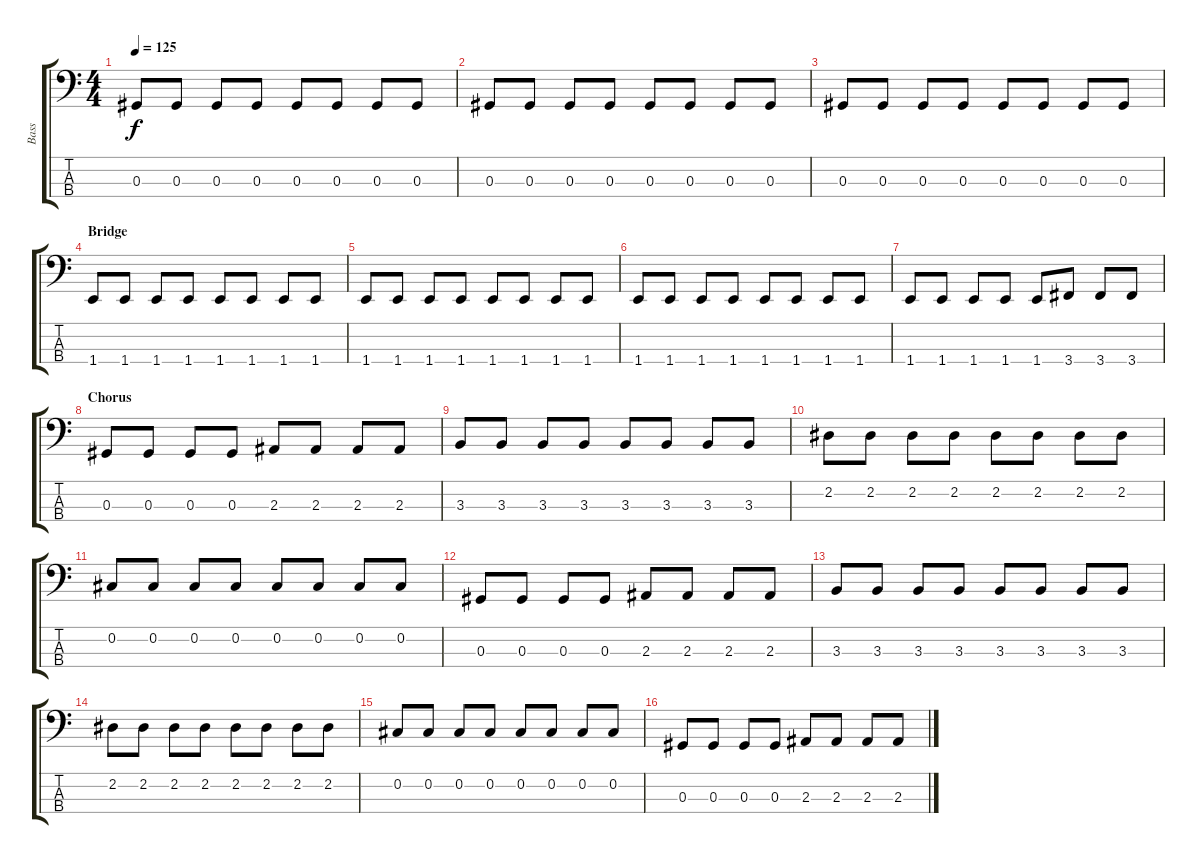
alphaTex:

\track ("Bass" "Bass") {instrument electricbassfinger}
\staff {score tabs}
\tuning (Gb2 Db2 Ab1 Eb1) {hide}
\ts (4 4)
\tempo 125
\clef f4
\ks c
0.3.8{dy f} 0.3.8 0.3.8 0.3.8 0.3.8 0.3.8 0.3.8 0.3.8 |
0.3.8 0.3.8 0.3.8 0.3.8 0.3.8 0.3.8 0.3.8 0.3.8 |
0.3.8 0.3.8 0.3.8 0.3.8 0.3.8 0.3.8 0.3.8 0.3.8 |
\section ("" "Bridge")
1.4.8 1.4.8 1.4.8 1.4.8 1.4.8 1.4.8 1.4.8 1.4.8 |
1.4.8 1.4.8 1.4.8 1.4.8 1.4.8 1.4.8 1.4.8 1.4.8 |
1.4.8 1.4.8 1.4.8 1.4.8 1.4.8 1.4.8 1.4.8 1.4.8 |
1.4.8 1.4.8 1.4.8 1.4.8 1.4.8 3.4.8 3.4.8 3.4.8 |
\section ("" "Chorus ")
0.3.8 0.3.8 0.3.8 0.3.8 2.3.8 2.3.8 2.3.8 2.3.8 |
3.3.8 3.3.8 3.3.8 3.3.8 3.3.8 3.3.8 3.3.8 3.3.8 |
2.2.8 2.2.8 2.2.8 2.2.8 2.2.8 2.2.8 2.2.8 2.2.8 |
0.2.8 0.2.8 0.2.8 0.2.8 0.2.8 0.2.8 0.2.8 0.2.8 |
0.3.8 0.3.8 0.3.8 0.3.8 2.3.8 2.3.8 2.3.8 2.3.8 |
3.3.8 3.3.8 3.3.8 3.3.8 3.3.8 3.3.8 3.3.8 3.3.8 |
2.2.8 2.2.8 2.2.8 2.2.8 2.2.8 2.2.8 2.2.8 2.2.8 |
0.2.8 0.2.8 0.2.8 0.2.8 0.2.8 0.2.8 0.2.8 0.2.8 |
0.3.8 0.3.8 0.3.8 0.3.8 2.3.8 2.3.8 2.3.8 2.3.8
